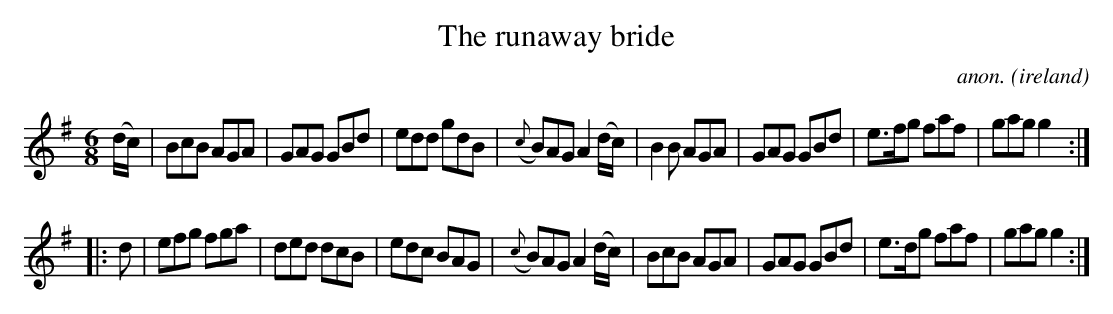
X:1
T:The runaway bride
O:ireland
C:anon.
M:6/8
L:1/8
K:G
(d/c/)|BcB AGA|GAG GBd|edd gdB|({c}B)AG A2 (d/c/)|B2B AGA|GAG GBd|e>fg faf|gag g2:|
|:d|efg fga|ded dcB|edc BAG|({c}B)AG A2 (d/c/)|BcB AGA|GAG GBd|e>dg faf|gag g2:|
